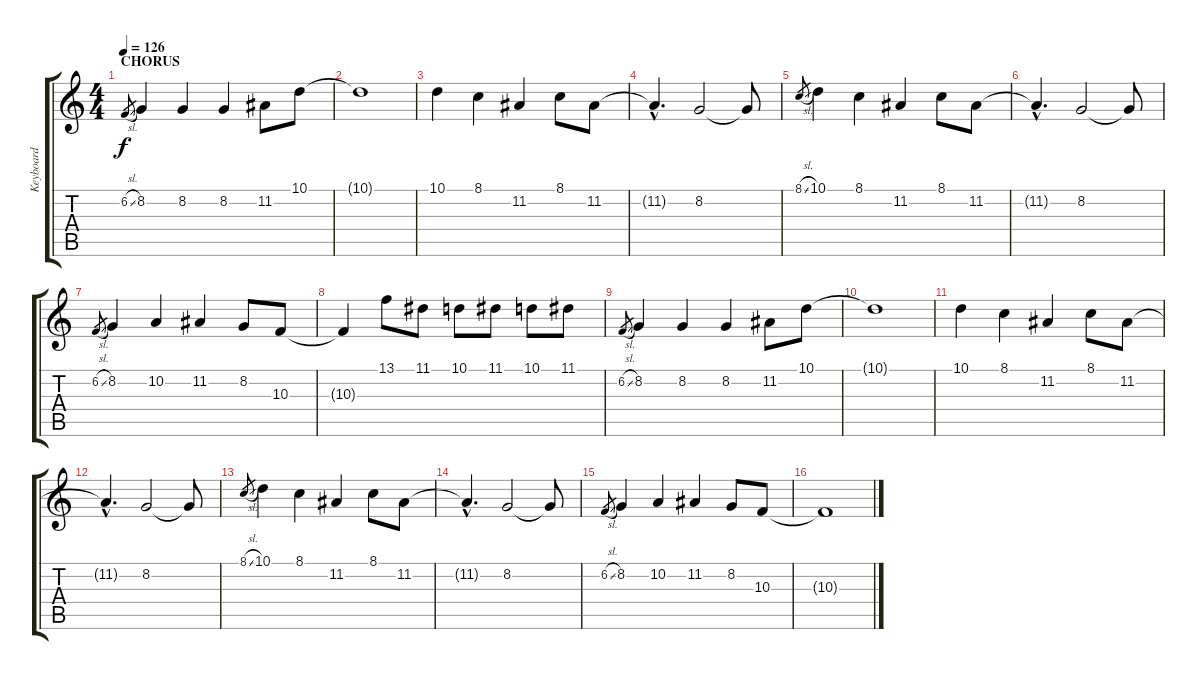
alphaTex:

\track ("Keyboard" "Keyboard") {instrument flute}
\staff {score tabs}
\tuning (E4 B3 G3 D3 A2 E2) {hide}
\ts (4 4)
\section ("" "CHORUS")
\tempo 126
\clef g2
\ks c
6.2{sl}.8{gr dy f} 8.2.4 8.2.4 8.2.4 11.2.8 10.1.8 |
10.1{t}.1 |
10.1.4 8.1.4 11.2.4 8.1.8 11.2.8 |
11.2{hac t}.4{d} 8.2.2 8.2{t}.8 |
8.1{sl}.8{gr} 10.1.4 8.1.4 11.2.4 8.1.8 11.2.8 |
11.2{hac t}.4{d} 8.2.2 8.2{t}.8 |
6.2{sl}.8{gr} 8.2.4 10.2.4 11.2.4 8.2.8 10.3.8 |
10.3{t}.4 13.1.8 11.1.8 10.1.8 11.1.8 10.1.8 11.1.8 |
6.2{sl}.8{gr} 8.2.4 8.2.4 8.2.4 11.2.8 10.1.8 |
10.1{t}.1 |
10.1.4 8.1.4 11.2.4 8.1.8 11.2.8 |
11.2{hac t}.4{d} 8.2.2 8.2{t}.8 |
8.1{sl}.8{gr} 10.1.4 8.1.4 11.2.4 8.1.8 11.2.8 |
11.2{hac t}.4{d} 8.2.2 8.2{t}.8 |
6.2{sl}.8{gr} 8.2.4 10.2.4 11.2.4 8.2.8 10.3.8 |
10.3{t}.1
